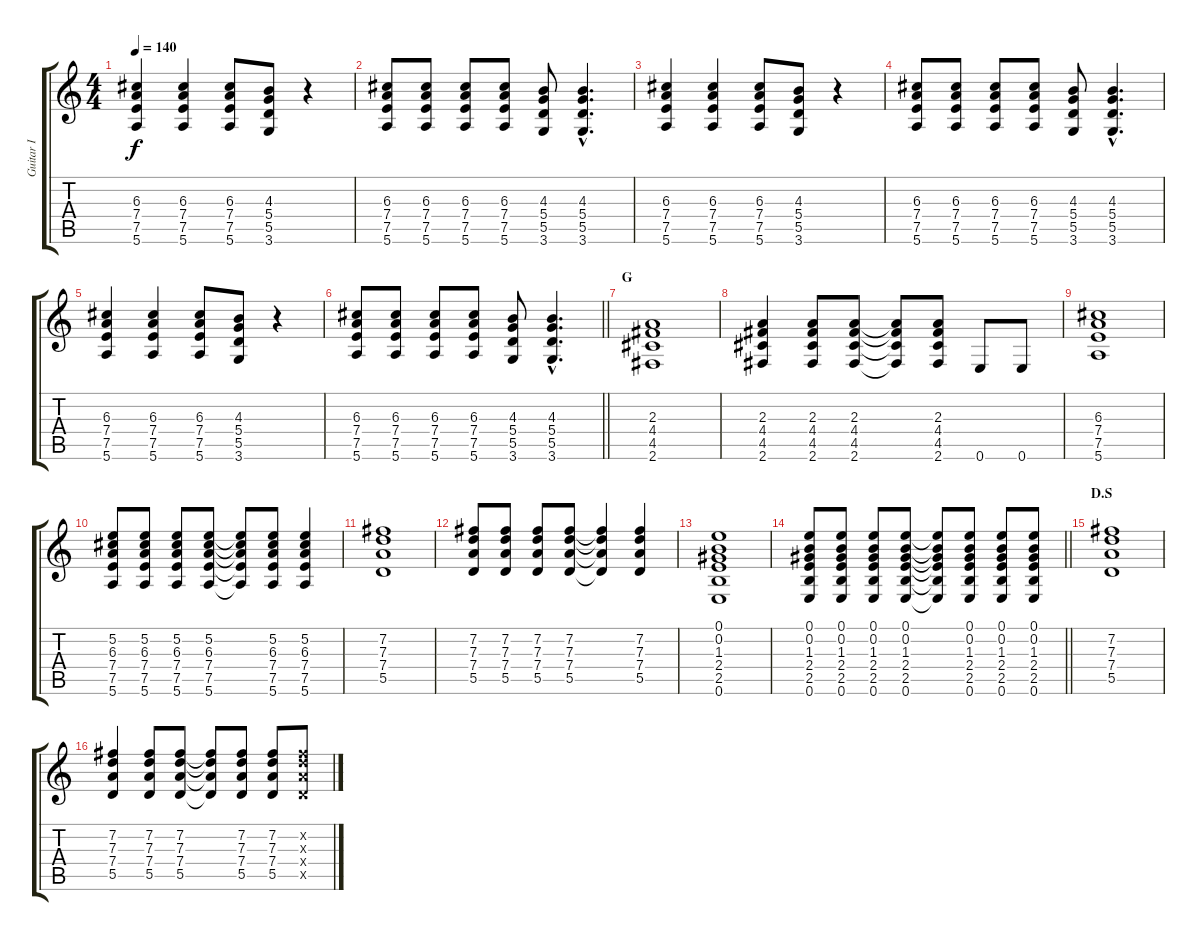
\track ("Guitar I" "Guitar I") {instrument distortionguitar}
\staff {score tabs}
\tuning (E4 B3 G3 D3 A2 E2) {hide}
\ts (4 4)
\tempo 140
\clef g2
\ks c
(6.3 7.4 7.5 5.6).4{dy f} (6.3 7.4 7.5 5.6).4 (6.3 7.4 7.5 5.6).8 (4.3 5.4 5.5 3.6).8 r.4 |
(6.3 7.4 7.5 5.6).8 (6.3 7.4 7.5 5.6).8 (6.3 7.4 7.5 5.6).8 (6.3 7.4 7.5 5.6).8 (4.3 5.4 5.5 3.6).8 (4.3{hac} 5.4{hac} 5.5{hac} 3.6{hac}).4{d} |
(6.3 7.4 7.5 5.6).4 (6.3 7.4 7.5 5.6).4 (6.3 7.4 7.5 5.6).8 (4.3 5.4 5.5 3.6).8 r.4 |
(6.3 7.4 7.5 5.6).8 (6.3 7.4 7.5 5.6).8 (6.3 7.4 7.5 5.6).8 (6.3 7.4 7.5 5.6).8 (4.3 5.4 5.5 3.6).8 (4.3{hac} 5.4{hac} 5.5{hac} 3.6{hac}).4{d} |
(6.3 7.4 7.5 5.6).4 (6.3 7.4 7.5 5.6).4 (6.3 7.4 7.5 5.6).8 (4.3 5.4 5.5 3.6).8 r.4 |
\barLineRight lightlight
(6.3 7.4 7.5 5.6).8 (6.3 7.4 7.5 5.6).8 (6.3 7.4 7.5 5.6).8 (6.3 7.4 7.5 5.6).8 (4.3 5.4 5.5 3.6).8 (4.3{hac} 5.4{hac} 5.5{hac} 3.6{hac}).4{d} |
\section ("" "G")
(2.3 4.4 4.5 2.6).1 |
(2.3 4.4 4.5 2.6).4 (2.3 4.4 4.5 2.6).8 (2.3 4.4 4.5 2.6).8 (2.3{t} 4.4{t} 4.5{t} 2.6{t}).8 (2.3 4.4 4.5 2.6).8 0.6.8 0.6.8 |
(6.3 7.4 7.5 5.6).1 |
(5.2 6.3 7.4 7.5 5.6).8 (5.2 6.3 7.4 7.5 5.6).8 (5.2 6.3 7.4 7.5 5.6).8 (5.2 6.3 7.4 7.5 5.6).8 (5.2{t} 6.3{t} 7.4{t} 7.5{t} 5.6{t}).8 (5.2 6.3 7.4 7.5 5.6).8 (5.2 6.3 7.4 7.5 5.6).4 |
(7.2 7.3 7.4 5.5).1 |
(7.2 7.3 7.4 5.5).8 (7.2 7.3 7.4 5.5).8 (7.2 7.3 7.4 5.5).8 (7.2 7.3 7.4 5.5).8 (7.2{t} 7.3{t} 7.4{t} 5.5{t}).4 (7.2 7.3 7.4 5.5).4 |
(0.1 0.2 1.3 2.4 2.5 0.6).1 |
\barLineRight lightlight
(0.1 0.2 1.3 2.4 2.5 0.6).8 (0.1 0.2 1.3 2.4 2.5 0.6).8 (0.1 0.2 1.3 2.4 2.5 0.6).8 (0.1 0.2 1.3 2.4 2.5 0.6).8 (0.1{t} 0.2{t} 1.3{t} 2.4{t} 2.5{t} 0.6{t}).8 (0.1 0.2 1.3 2.4 2.5 0.6).8 (0.1 0.2 1.3 2.4 2.5 0.6).8 (0.1 0.2 1.3 2.4 2.5 0.6).8 |
\section ("" "D.S")
(7.2 7.3 7.4 5.5).1 |
(7.2 7.3 7.4 5.5).4 (7.2 7.3 7.4 5.5).8 (7.2 7.3 7.4 5.5).8 (7.2{t} 7.3{t} 7.4{t} 5.5{t}).8 (7.2 7.3 7.4 5.5).8 (7.2 7.3 7.4 5.5).8 (7.2{x} 7.3{x} 7.4{x} 5.5{x}).8
